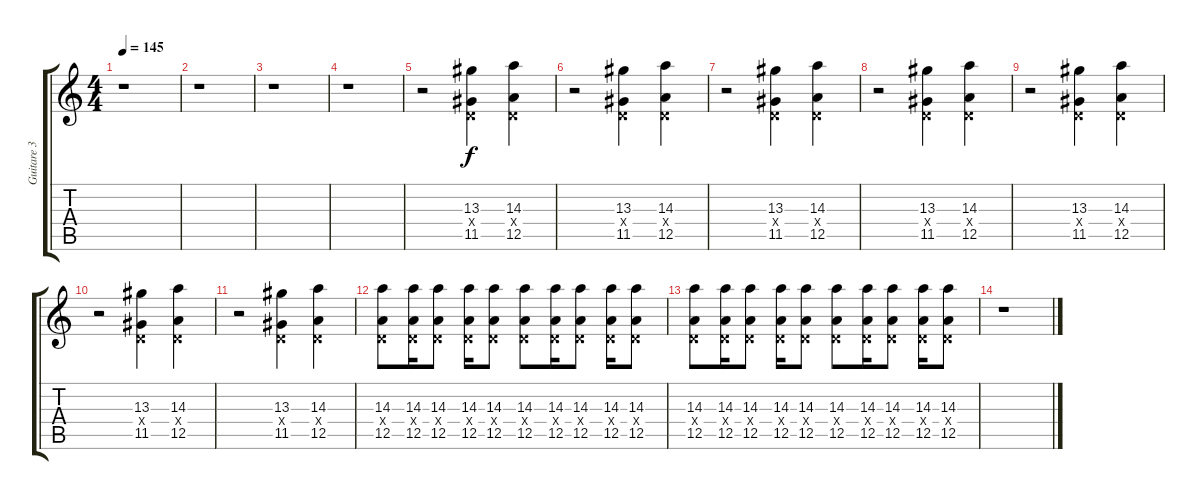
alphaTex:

\track ("Guitare 3 - Mathias" "Guitare 3 ") {instrument distortionguitar}
\staff {score tabs}
\tuning (E4 B3 G3 D3 A2 E2) {hide}
\ts (4 4)
\tempo 145
\clef g2
\ks c
r.1{dy f} |
r.1 |
r.1 |
r.1 |
r.2 (13.3 0.4{x} 11.5).4 (14.3 0.4{x} 12.5).4 |
r.2 (13.3 0.4{x} 11.5).4 (14.3 0.4{x} 12.5).4 |
r.2 (13.3 0.4{x} 11.5).4 (14.3 0.4{x} 12.5).4 |
r.2 (13.3 0.4{x} 11.5).4 (14.3 0.4{x} 12.5).4 |
r.2 (13.3 0.4{x} 11.5).4 (14.3 0.4{x} 12.5).4 |
r.2 (13.3 0.4{x} 11.5).4 (14.3 0.4{x} 12.5).4 |
r.2 (13.3 0.4{x} 11.5).4 (14.3 0.4{x} 12.5).4 |
(14.3 0.4{x} 12.5).8 (14.3 0.4{x} 12.5).16 (14.3 0.4{x} 12.5).8 (14.3 0.4{x} 12.5).16 (14.3 0.4{x} 12.5).8 (14.3 0.4{x} 12.5).8 (14.3 0.4{x} 12.5).16 (14.3 0.4{x} 12.5).8 (14.3 0.4{x} 12.5).16 (14.3 0.4{x} 12.5).8 |
(14.3 0.4{x} 12.5).8 (14.3 0.4{x} 12.5).16 (14.3 0.4{x} 12.5).8 (14.3 0.4{x} 12.5).16 (14.3 0.4{x} 12.5).8 (14.3 0.4{x} 12.5).8 (14.3 0.4{x} 12.5).16 (14.3 0.4{x} 12.5).8 (14.3 0.4{x} 12.5).16 (14.3 0.4{x} 12.5).8 |
r.1
